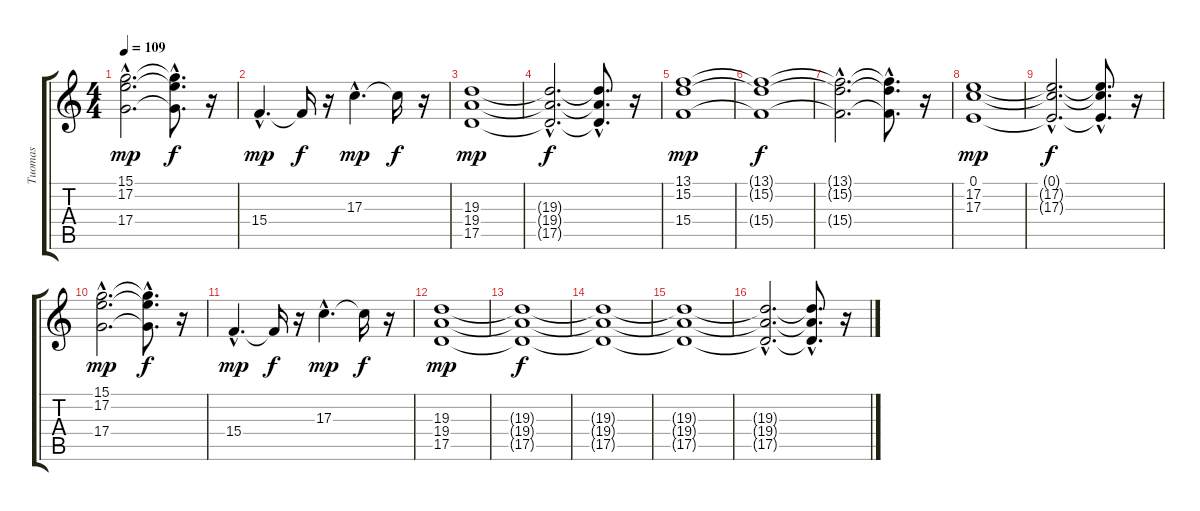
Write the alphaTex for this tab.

\track ("Tuomas" "Tuomas") {instrument pad4choir}
\staff {score tabs}
\tuning (E4 B3 G3 D3 A2 E2) {hide}
\ts (4 4)
\tempo 109
\clef g2
\ks c
(15.1{hac} 17.2{hac} 17.4{hac}).2{d dy mp} (15.1{hac t} 17.2{hac t} 17.4{hac t}).8{d dy f} r.16 |
15.4{hac}.4{d dy mp} 15.4{t}.16{dy f} r.16 17.3{hac}.4{d dy mp} 17.3{t}.16{dy f} r.16 |
(19.3 19.4 17.5).1{dy mp} |
(19.3{hac t} 19.4{hac t} 17.5{hac t}).2{d dy f} (19.3{hac t} 19.4{hac t} 17.5{hac t}).8{d} r.16 |
(13.1 15.2 15.4).1{dy mp} |
(13.1{t} 15.2{t} 15.4{t}).1{dy f} |
(13.1{hac t} 15.2{hac t} 15.4{hac t}).2{d} (13.1{hac t} 15.2{hac t} 15.4{hac t}).8{d} r.16 |
(0.1 17.2 17.3).1{dy mp} |
(0.1{hac t} 17.2{hac t} 17.3{hac t}).2{d dy f} (0.1{hac t} 17.2{hac t} 17.3{hac t}).8{d} r.16 |
(15.1{hac} 17.2{hac} 17.4{hac}).2{d dy mp} (15.1{hac t} 17.2{hac t} 17.4{hac t}).8{d dy f} r.16 |
15.4{hac}.4{d dy mp} 15.4{t}.16{dy f} r.16 17.3{hac}.4{d dy mp} 17.3{t}.16{dy f} r.16 |
(19.3 19.4 17.5).1{dy mp} |
(19.3{t} 19.4{t} 17.5{t}).1{dy f} |
(19.3{t} 19.4{t} 17.5{t}).1 |
(19.3{t} 19.4{t} 17.5{t}).1 |
(19.3{hac t} 19.4{hac t} 17.5{hac t}).2{d} (19.3{hac t} 19.4{hac t} 17.5{hac t}).8{d} r.16
